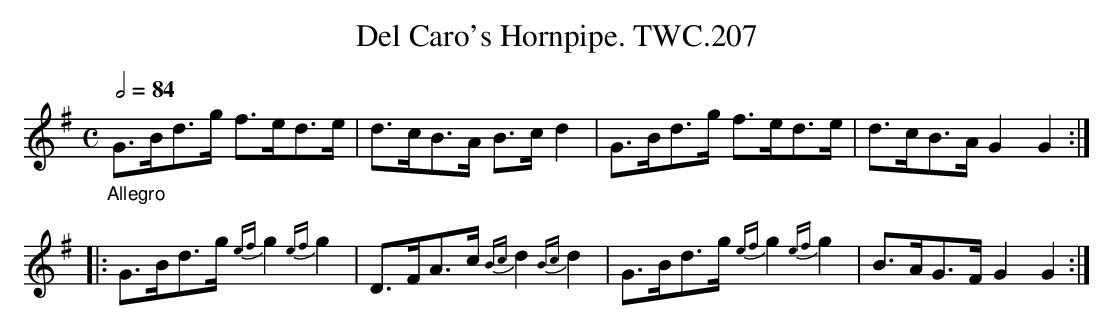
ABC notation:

X:1
T:Del Caro's Hornpipe. TWC.207
L:1/8
M:C
Q:1/2=84
K:G
"_Allegro"\
G>Bd>g f>ed>e|d>cB>A B>c d2|G>Bd>g f>ed>e|d>cB>A G2G2 :|
|:G>Bd>g {ef}g2 {ef}g2|D>FA>c {Bc}d2 {Bc}d2|G>Bd>g {ef}g2 {ef}g2|B>AG>F G2G2 :|
